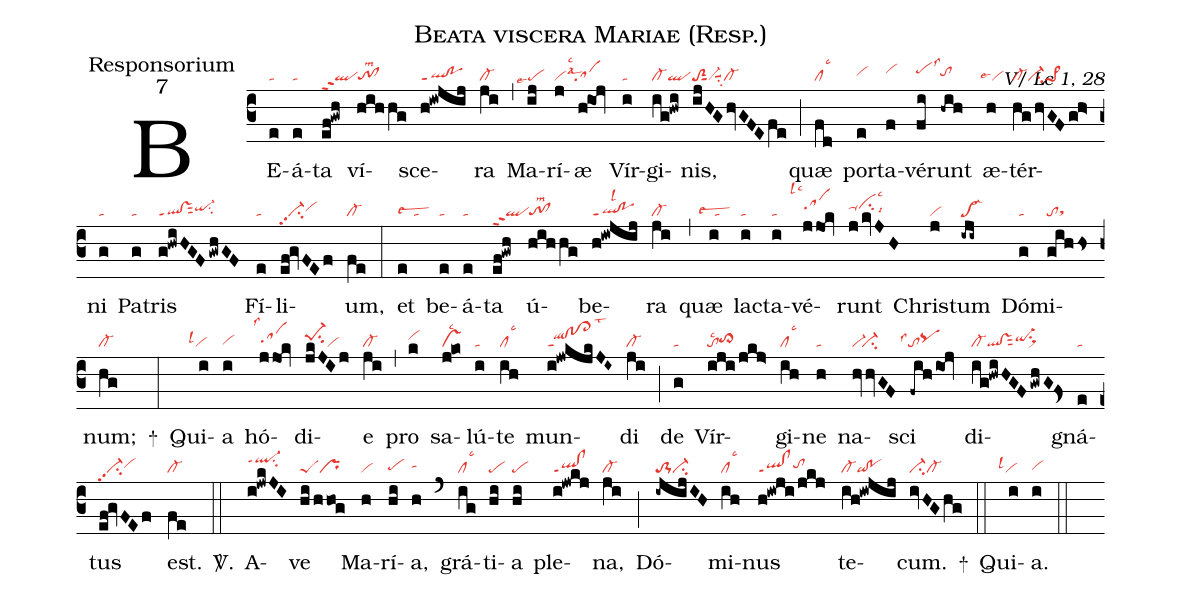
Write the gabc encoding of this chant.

name:Beata viscera Mariae (Resp.);
office-part:Responsorium;
mode:7;
commentary:V/ Lc 1, 28;
nabc-lines:1;
%%
(c3)
BE(e|ta)á(e|ta)ta(ef!gwh|qlppt2) ví(hihhg|to!cllsm2)sce(h!iwjij|ql!poppt1)ra(ji|cl-) (,)
Ma(ij|```pelse7)rí(j|vilsal3)æ(hiOj|```salsc1) Vír(i|ta)gi(ig!hwi|cl-ql)nis,(ijHGhvGFEfe|toS2sut1vi-suu1su2cl-) (;)
quæ(fd|cllsc3) por(e|vihh)ta(f|vihi)vé(fi|pehilss3)runt(-hih|tohh) æ(h|``vilse4)tér(hg/hvGFgh>|cl-ci-pe>1)ni(g|ta) Pa(g|ta)tris(g!hwiHGF/gwhGF|ql!vsppt1sut2qi-hhsu2) Fí(e|ta)li(ef!gvFEf|vi-pp2su2vihh)um,(fe|cl-) (:)
et(e|talsew2) be(e|ta)á(e|ta)ta(ef!gwh|qlppt2) ú(hihhg|to!cllsm2)be(h!iwjij|ql!poppt1lsl2)ra(ji|cl-) (,)
quæ(i|```talsew2) lac(i|ta)ta(i|ta)vé(jjok|````sahilsl1lsc1)runt(j/kvJH|ta-hicihilsc3lsi9) Chris(j|vi)tum(-iji~|pe->) Dó(g|ta)mi(gihhs|tosthg)num;(hg|cl-) +(:)
Qui(i|```vilsl1)a(i|vihg) hó(jjOk|``sahhlss1)di(jkJIj|pe-1hisu2vi)e(ji|cl-) (,)
pro(k|vihi) sa(j!ko|vslsc2)lú(i|ta)te(ih|cllsc3) mun(i!jwkjkJI~|ql!cl!cl>ppt1lst3)di(ji|cl-) (;)
de(g|ta) Vír(iji/jkj>|tolsc2to>hh)gi(ih|cllsc3)ne(h|ta) na(hvhvGF|vi-`ci-)sci(-fih/iOj|```tolss1pqhh) di(ig!hwiHGF/gwhG!Fs>|cl-ql!vssut2qi-hhsu1sux1)gná(e|ta)tus(ef!gvFEf|vi-pp2su2vihh) est.(fe|cl-) <sp>V/</sp>.(::)
A(i!jwkJI|ql-hjppt1su2)ve(hi/hhog|peSpr) Ma(h|vi)rí(hi|pehg)a,(h|tahh) (`)
grá(ig|cllsc3)ti(hi|pe)a(hi|pe) ple(i!jwkj|ql!clppt1)na,(ji|cl-) (;)
Dó(-ijijIH|to-1ci-)mi(ih|cllsc3)nus(h!iwji/jkj|ql!clppt1tohh) te(ih!iwjij|cl-qi!po)cum.(ivHGhg|ci-cl-) +(::)
Qui(i|```vilsl1)a.(i|vihg) (::)
